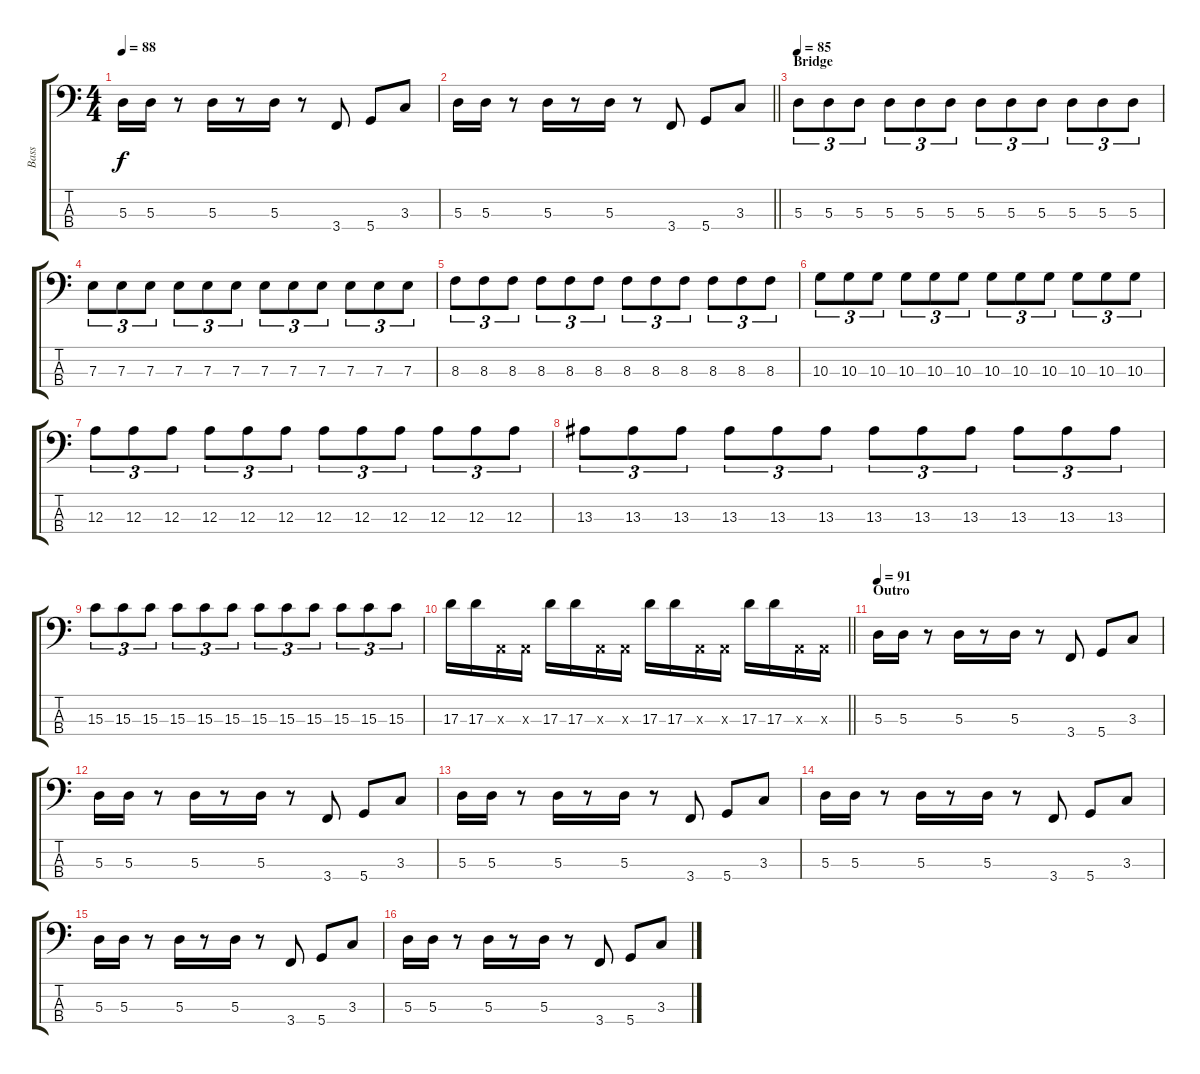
\track ("Bass" "Bass") {instrument slapbass2}
\staff {score tabs}
\tuning (G2 D2 A1 D1) {hide}
\ts (4 4)
\tempo 88
\clef f4
\ks c
5.3.16{dy f} 5.3.16 r.8 5.3.16 r.8 5.3.16 r.8 3.4.8 5.4.8 3.3.8 |
\barLineRight lightlight
5.3.16 5.3.16 r.8 5.3.16 r.8 5.3.16 r.8 3.4.8 5.4.8 3.3.8 |
\section ("" "Bridge")
\tempo 85
5.3.8{tu (3 2)} 5.3.8{tu (3 2)} 5.3.8{tu (3 2)} 5.3.8{tu (3 2)} 5.3.8{tu (3 2)} 5.3.8{tu (3 2)} 5.3.8{tu (3 2)} 5.3.8{tu (3 2)} 5.3.8{tu (3 2)} 5.3.8{tu (3 2)} 5.3.8{tu (3 2)} 5.3.8{tu (3 2)} |
7.3.8{tu (3 2)} 7.3.8{tu (3 2)} 7.3.8{tu (3 2)} 7.3.8{tu (3 2)} 7.3.8{tu (3 2)} 7.3.8{tu (3 2)} 7.3.8{tu (3 2)} 7.3.8{tu (3 2)} 7.3.8{tu (3 2)} 7.3.8{tu (3 2)} 7.3.8{tu (3 2)} 7.3.8{tu (3 2)} |
8.3.8{tu (3 2)} 8.3.8{tu (3 2)} 8.3.8{tu (3 2)} 8.3.8{tu (3 2)} 8.3.8{tu (3 2)} 8.3.8{tu (3 2)} 8.3.8{tu (3 2)} 8.3.8{tu (3 2)} 8.3.8{tu (3 2)} 8.3.8{tu (3 2)} 8.3.8{tu (3 2)} 8.3.8{tu (3 2)} |
10.3.8{tu (3 2)} 10.3.8{tu (3 2)} 10.3.8{tu (3 2)} 10.3.8{tu (3 2)} 10.3.8{tu (3 2)} 10.3.8{tu (3 2)} 10.3.8{tu (3 2)} 10.3.8{tu (3 2)} 10.3.8{tu (3 2)} 10.3.8{tu (3 2)} 10.3.8{tu (3 2)} 10.3.8{tu (3 2)} |
12.3.8{tu (3 2)} 12.3.8{tu (3 2)} 12.3.8{tu (3 2)} 12.3.8{tu (3 2)} 12.3.8{tu (3 2)} 12.3.8{tu (3 2)} 12.3.8{tu (3 2)} 12.3.8{tu (3 2)} 12.3.8{tu (3 2)} 12.3.8{tu (3 2)} 12.3.8{tu (3 2)} 12.3.8{tu (3 2)} |
13.3.8{tu (3 2)} 13.3.8{tu (3 2)} 13.3.8{tu (3 2)} 13.3.8{tu (3 2)} 13.3.8{tu (3 2)} 13.3.8{tu (3 2)} 13.3.8{tu (3 2)} 13.3.8{tu (3 2)} 13.3.8{tu (3 2)} 13.3.8{tu (3 2)} 13.3.8{tu (3 2)} 13.3.8{tu (3 2)} |
15.3.8{tu (3 2)} 15.3.8{tu (3 2)} 15.3.8{tu (3 2)} 15.3.8{tu (3 2)} 15.3.8{tu (3 2)} 15.3.8{tu (3 2)} 15.3.8{tu (3 2)} 15.3.8{tu (3 2)} 15.3.8{tu (3 2)} 15.3.8{tu (3 2)} 15.3.8{tu (3 2)} 15.3.8{tu (3 2)} |
\barLineRight lightlight
17.3.16 17.3.16 0.3{x}.16 0.3{x}.16 17.3.16 17.3.16 0.3{x}.16 0.3{x}.16 17.3.16 17.3.16 0.3{x}.16 0.3{x}.16 17.3.16 17.3.16 0.3{x}.16 0.3{x}.16 |
\section ("" "Outro")
\tempo 91
5.3.16 5.3.16 r.8 5.3.16 r.8 5.3.16 r.8 3.4.8 5.4.8 3.3.8 |
5.3.16 5.3.16 r.8 5.3.16 r.8 5.3.16 r.8 3.4.8 5.4.8 3.3.8 |
5.3.16 5.3.16 r.8 5.3.16 r.8 5.3.16 r.8 3.4.8 5.4.8 3.3.8 |
5.3.16 5.3.16 r.8 5.3.16 r.8 5.3.16 r.8 3.4.8 5.4.8 3.3.8 |
5.3.16 5.3.16 r.8 5.3.16 r.8 5.3.16 r.8 3.4.8 5.4.8 3.3.8 |
5.3.16 5.3.16 r.8 5.3.16 r.8 5.3.16 r.8 3.4.8 5.4.8 3.3.8
